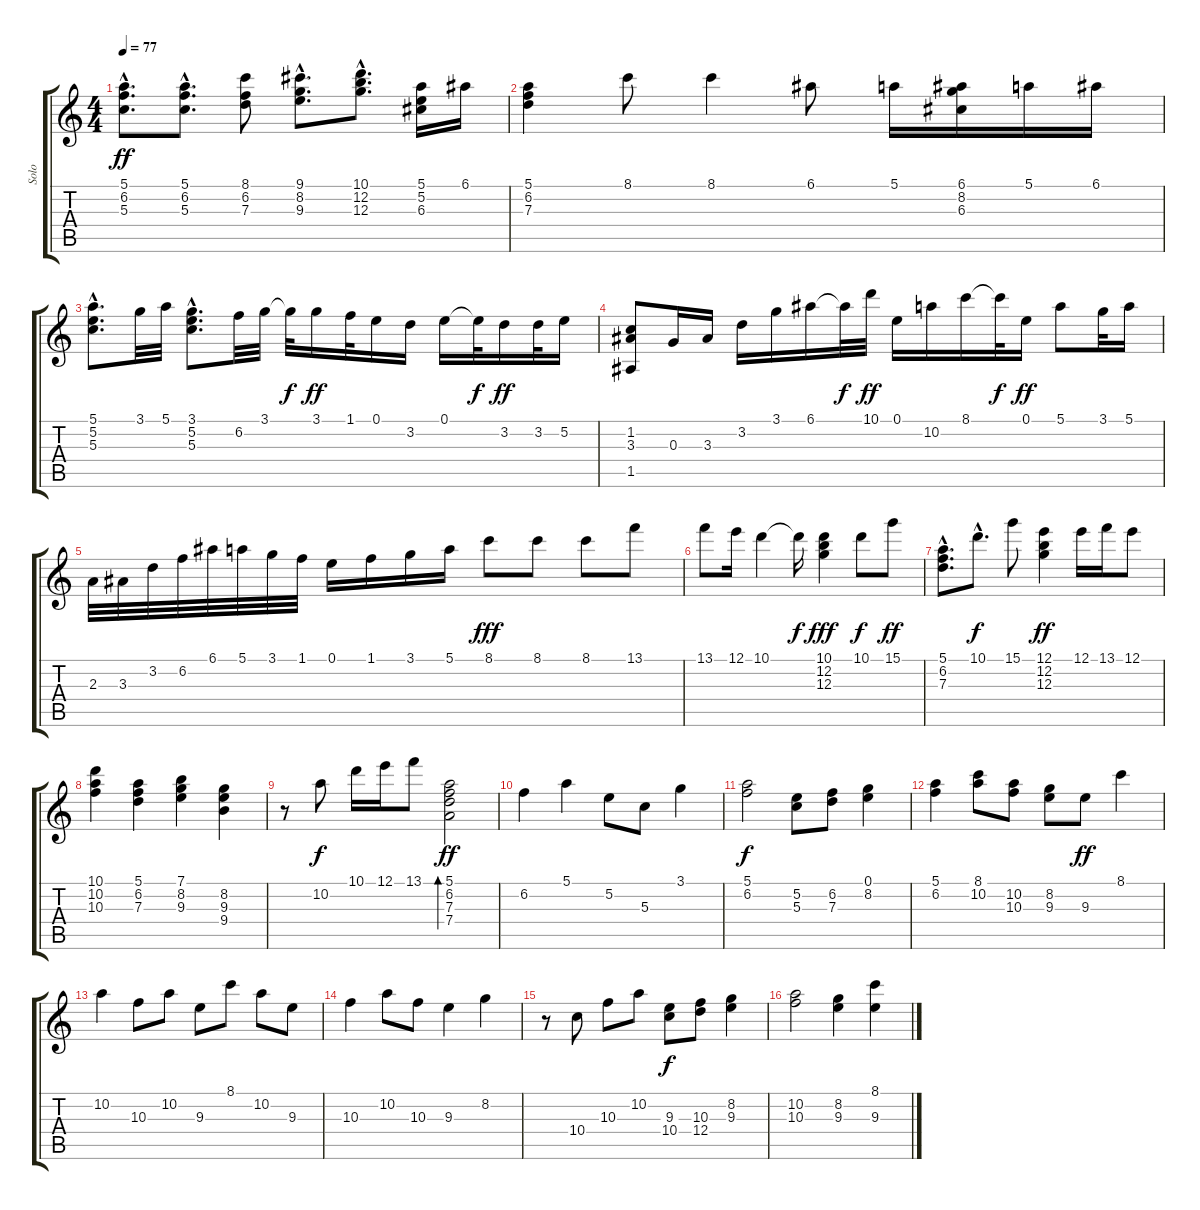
\track ("Solo" "Solo") {instrument acousticguitarnylon}
\staff {score tabs}
\tuning (E4 B3 G3 D3 A2 E2) {hide}
\ts (4 4)
\tempo 77
\clef g2
\ks c
(5.1{hac} 6.2{hac} 5.3{hac}).8{d dy ff} (5.1{hac} 6.2{hac} 5.3{hac}).8{d} (8.1 6.2 7.3).8 (9.1{hac} 8.2{hac} 9.3{hac}).8{d} (10.1{hac} 12.2{hac} 12.3{hac}).8{d} (5.1 5.2 6.3).16 6.1.16 |
(5.1 6.2 7.3).4 8.1.8 8.1.4 6.1.8 5.1.16 (6.1 8.2 6.3).16 5.1.16 6.1.16 |
(5.1{hac} 5.2{hac} 5.3{hac}).8{d} 3.1.32 5.1.32 (3.1{hac} 5.2{hac} 5.3{hac}).8{d} 6.2.32 3.1.32 3.1{t}.32{dy f} 3.1.16{dy ff} 1.1.32 0.1.16 3.2.16 0.1.16 0.1{t}.32{dy f} 3.2.16{dy ff} 3.2.32 5.2.16 |
(1.2 3.3 1.5).8 0.3.16 3.3.16 3.2.16 3.1.16 6.1.16 6.1{t}.32{dy f} 10.1.32{dy ff} 0.1.16 10.2.16 8.1.16 8.1{t}.32{dy f} 0.1.16{dy ff} 5.1.8 3.1.32 5.1.16 |
2.3.32 3.3.32 3.2.32 6.2.32 6.1.32 5.1.32 3.1.32 1.1.32 0.1.16 1.1.16 3.1.16 5.1.16 8.1.8{dy fff} 8.1.8 8.1.8 13.1.8 |
13.1.8 12.1.16 10.1.4 10.1{t}.16{dy f} (10.1 12.2 12.3).4{dy fff} 10.1.8{dy f} 15.1.8{dy ff} |
(5.1{hac} 6.2{hac} 7.3{hac}).8{d} 10.1{hac}.8{d dy f} 15.1.8 (12.1 12.2 12.3).4{dy ff} 12.1.16 13.1.16 12.1.8 |
(10.1 10.2 10.3).4 (5.1 6.2 7.3).4 (7.1 8.2 9.3).4 (8.2 9.3 9.4).4 |
r.8 10.2.8{dy f} 10.1.16 12.1.16 13.1.8 (5.1 6.2 7.3 7.4).2{bd 120 dy ff} |
6.2.4 5.1.4 5.2.8 5.3.8 3.1.4 |
(5.1 6.2).2{dy f} (5.2 5.3).8 (6.2 7.3).8 (0.1 8.2).4 |
(5.1 6.2).4 (8.1 10.2).8 (10.2 10.3).8 (8.2 9.3).8 9.3.8{dy ff} 8.1.4 |
10.2.4 10.3.8 10.2.8 9.3.8 8.1.8 10.2.8 9.3.8 |
10.3.4 10.2.8 10.3.8 9.3.4 8.2.4 |
r.8 10.4.8 10.3.8 10.2.8 (9.3 10.4).8{dy f} (10.3 12.4).8 (8.2 9.3).4 |
(10.2 10.3).2 (8.2 9.3).4 (8.1 9.3).4
